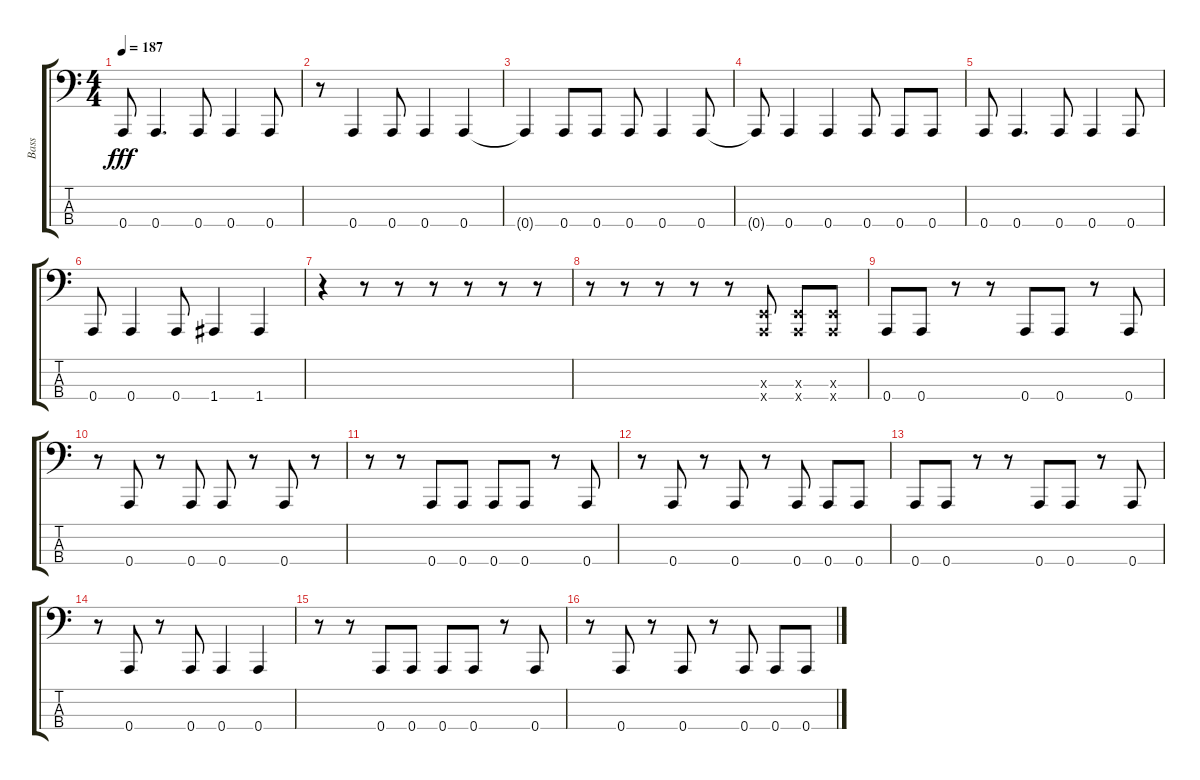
\track ("Bass" "Bass") {instrument electricbassfinger}
\staff {score tabs}
\tuning (D2 A1 E1 A0) {hide}
\ts (4 4)
\tempo 187
\clef f4
\ks c
0.4.8{dy fff} 0.4.4{d} 0.4.8 0.4.4 0.4.8 |
r.8 0.4.4 0.4.8 0.4.4 0.4.4 |
0.4{t}.4 0.4.8 0.4.8 0.4.8 0.4.4 0.4.8 |
0.4{t}.8 0.4.4 0.4.4 0.4.8 0.4.8 0.4.8 |
0.4.8 0.4.4{d} 0.4.8 0.4.4 0.4.8 |
0.4.8 0.4.4 0.4.8 1.4.4 1.4.4 |
r.4 r.8 r.8 r.8 r.8 r.8 r.8 |
r.8 r.8 r.8 r.8 r.8 (0.3{x} 0.4{x}).8 (0.3{x} 0.4{x}).8 (0.3{x} 0.4{x}).8 |
0.4.8 0.4.8 r.8 r.8 0.4.8 0.4.8 r.8 0.4.8 |
r.8 0.4.8 r.8 0.4.8 0.4.8 r.8 0.4.8 r.8 |
r.8 r.8 0.4.8 0.4.8 0.4.8 0.4.8 r.8 0.4.8 |
r.8 0.4.8 r.8 0.4.8 r.8 0.4.8 0.4.8 0.4.8 |
0.4.8 0.4.8 r.8 r.8 0.4.8 0.4.8 r.8 0.4.8 |
r.8 0.4.8 r.8 0.4.8 0.4.4 0.4.4 |
r.8 r.8 0.4.8 0.4.8 0.4.8 0.4.8 r.8 0.4.8 |
r.8 0.4.8 r.8 0.4.8 r.8 0.4.8 0.4.8 0.4.8
